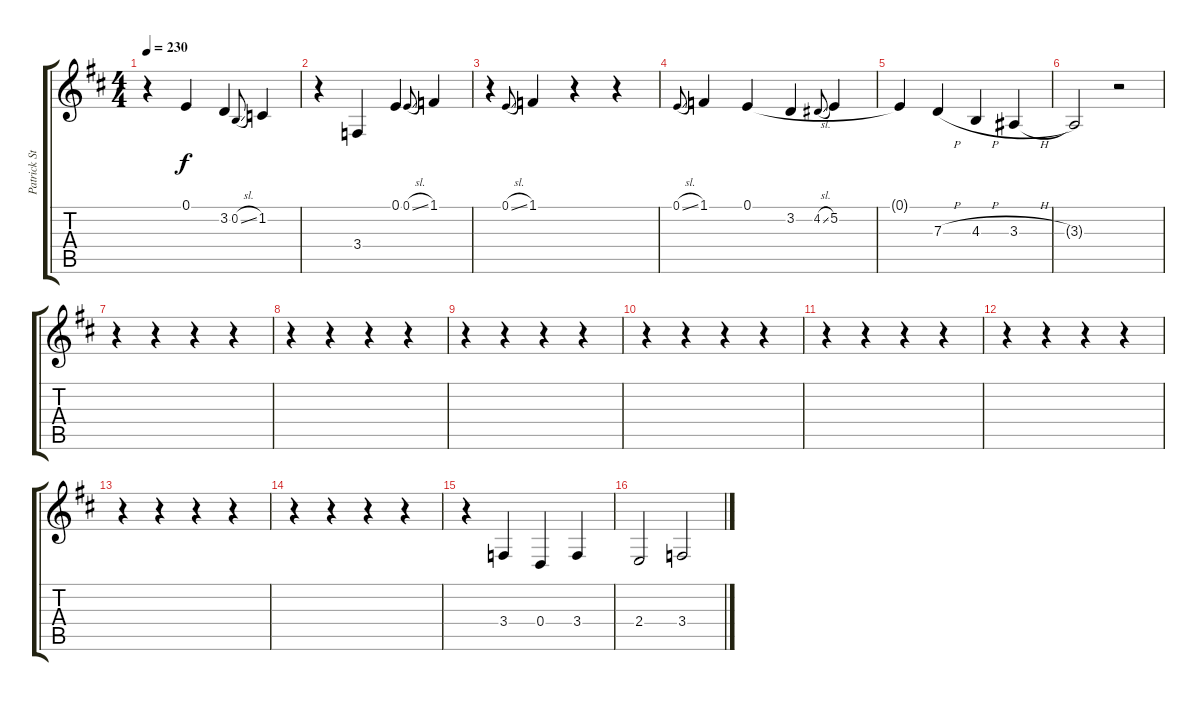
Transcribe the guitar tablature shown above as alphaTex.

\track ("Patrick Stump(Lead Vocals) " "Patrick St") {instrument clarinet}
\staff {score tabs}
\tuning (E4 B3 G3 D3 A2 E2) {hide}
\ts (4 4)
\tempo 230
\clef g2
\ks d
r.4{dy f} 0.1.4 3.2.4 0.2{sl}.8{gr onbeat} 1.2.4 |
r.4 3.4.4 0.1.4 0.1{sl}.8{gr onbeat} 1.1.4 |
r.4 0.1{sl}.8{gr onbeat} 1.1.4 r.4 r.4 |
0.1{sl}.8{gr onbeat} 1.1.4 0.1.4 3.2.4 4.2{sl}.8{gr onbeat} 5.2.4 |
0.1{t}.4 7.3{h}.4 4.3{h}.4 3.3{h}.4 |
3.3{t}.2 r.2 |
r.4 r.4 r.4 r.4 |
r.4 r.4 r.4 r.4 |
r.4 r.4 r.4 r.4 |
r.4 r.4 r.4 r.4 |
r.4 r.4 r.4 r.4 |
r.4 r.4 r.4 r.4 |
r.4 r.4 r.4 r.4 |
r.4 r.4 r.4 r.4 |
r.4 3.4.4 0.4.4 3.4.4 |
2.4.2 3.4.2
